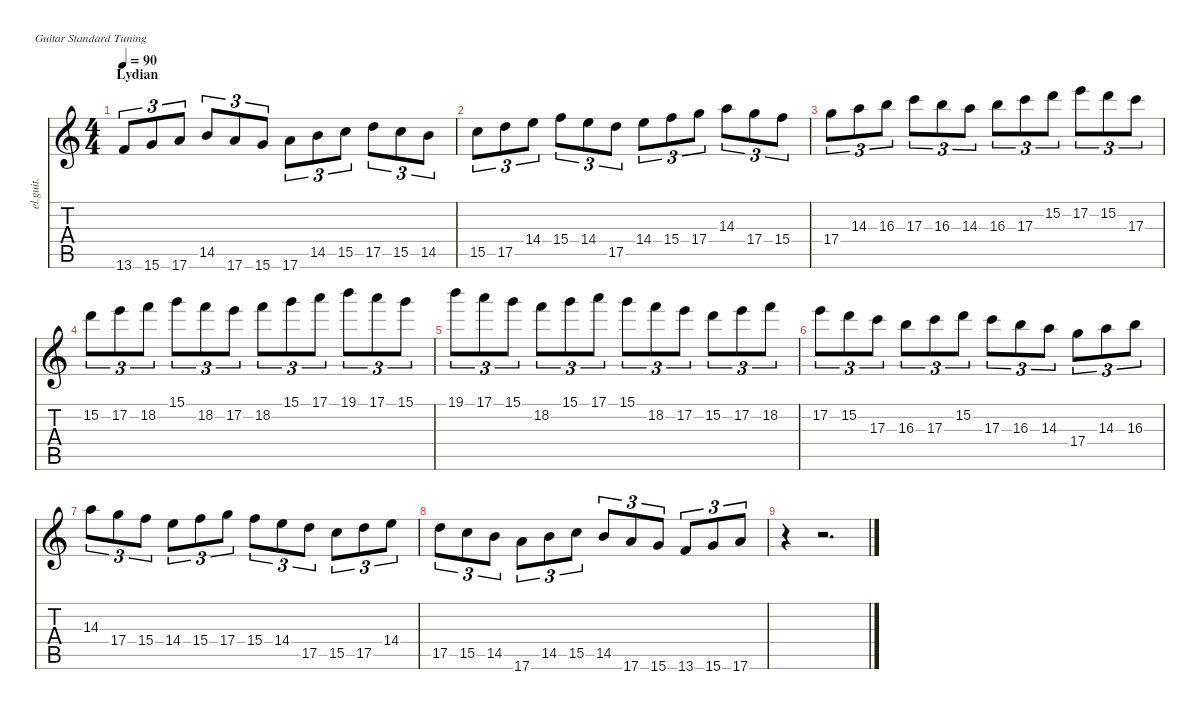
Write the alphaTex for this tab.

\defaultSystemsLayout 4
\hideDynamics
\bracketExtendMode nobrackets
\track ("Clean Guitar" "el.guit.") {instrument electricguitarclean}
\staff {score tabs}
\tuning (E4 B3 G3 D3 A2 E2)
\ts (4 4)
\section ("" "Lydian")
\tempo 90
\clef g2
\ks c
13.6.8{tu (3 2) dy mf beam Up} 15.6.8{tu (3 2) beam Up} 17.6.8{tu (3 2) beam Up} 14.5.8{tu (3 2) beam Up} 17.6.8{tu (3 2) beam Up} 15.6.8{tu (3 2) beam Up} 17.6.8{tu (3 2) beam Down} 14.5.8{tu (3 2) beam Down} 15.5.8{tu (3 2) beam Down} 17.5.8{tu (3 2) beam Down} 15.5.8{tu (3 2) beam Down} 14.5.8{tu (3 2) beam Down} |
15.5.8{tu (3 2) beam Down} 17.5.8{tu (3 2) beam Down} 14.4.8{tu (3 2) beam Down} 15.4.8{tu (3 2) beam Down} 14.4.8{tu (3 2) beam Down} 17.5.8{tu (3 2) beam Down} 14.4.8{tu (3 2) beam Down} 15.4.8{tu (3 2) beam Down} 17.4.8{tu (3 2) beam Down} 14.3.8{tu (3 2) beam Down} 17.4.8{tu (3 2) beam Down} 15.4.8{tu (3 2) beam Down} |
17.4.8{tu (3 2) beam Down} 14.3.8{tu (3 2) beam Down} 16.3.8{tu (3 2) beam Down} 17.3.8{tu (3 2) beam Down} 16.3.8{tu (3 2) beam Down} 14.3.8{tu (3 2) beam Down} 16.3.8{tu (3 2) beam Down} 17.3.8{tu (3 2) beam Down} 15.2.8{tu (3 2) beam Down} 17.2.8{tu (3 2) beam Down} 15.2.8{tu (3 2) beam Down} 17.3.8{tu (3 2) beam Down} |
15.2.8{tu (3 2) beam Down} 17.2.8{tu (3 2) beam Down} 18.2.8{tu (3 2) beam Down} 15.1.8{tu (3 2) beam Down} 18.2.8{tu (3 2) beam Down} 17.2.8{tu (3 2) beam Down} 18.2.8{tu (3 2) beam Down} 15.1.8{tu (3 2) beam Down} 17.1.8{tu (3 2) beam Down} 19.1.8{tu (3 2) beam Down} 17.1.8{tu (3 2) beam Down} 15.1.8{tu (3 2) beam Down} |
19.1.8{tu (3 2) beam Down} 17.1.8{tu (3 2) beam Down} 15.1.8{tu (3 2) beam Down} 18.2.8{tu (3 2) beam Down} 15.1.8{tu (3 2) beam Down} 17.1.8{tu (3 2) beam Down} 15.1.8{tu (3 2) beam Down} 18.2.8{tu (3 2) beam Down} 17.2.8{tu (3 2) beam Down} 15.2.8{tu (3 2) beam Down} 17.2.8{tu (3 2) beam Down} 18.2.8{tu (3 2) beam Down} |
17.2.8{tu (3 2) beam Down} 15.2.8{tu (3 2) beam Down} 17.3.8{tu (3 2) beam Down} 16.3.8{tu (3 2) beam Down} 17.3.8{tu (3 2) beam Down} 15.2.8{tu (3 2) beam Down} 17.3.8{tu (3 2) beam Down} 16.3.8{tu (3 2) beam Down} 14.3.8{tu (3 2) beam Down} 17.4.8{tu (3 2) beam Down} 14.3.8{tu (3 2) beam Down} 16.3.8{tu (3 2) beam Down} |
14.3.8{tu (3 2) beam Down} 17.4.8{tu (3 2) beam Down} 15.4.8{tu (3 2) beam Down} 14.4.8{tu (3 2) beam Down} 15.4.8{tu (3 2) beam Down} 17.4.8{tu (3 2) beam Down} 15.4.8{tu (3 2) beam Down} 14.4.8{tu (3 2) beam Down} 17.5.8{tu (3 2) beam Down} 15.5.8{tu (3 2) beam Down} 17.5.8{tu (3 2) beam Down} 14.4.8{tu (3 2) beam Down} |
17.5.8{tu (3 2) beam Down} 15.5.8{tu (3 2) beam Down} 14.5.8{tu (3 2) beam Down} 17.6.8{tu (3 2) beam Down} 14.5.8{tu (3 2) beam Down} 15.5.8{tu (3 2) beam Down} 14.5.8{tu (3 2) beam Up} 17.6.8{tu (3 2) beam Up} 15.6.8{tu (3 2) beam Up} 13.6.8{tu (3 2) beam Up} 15.6.8{tu (3 2) beam Up} 17.6.8{tu (3 2) beam Up} |
r.4{beam Down} r.2{d beam Down}
